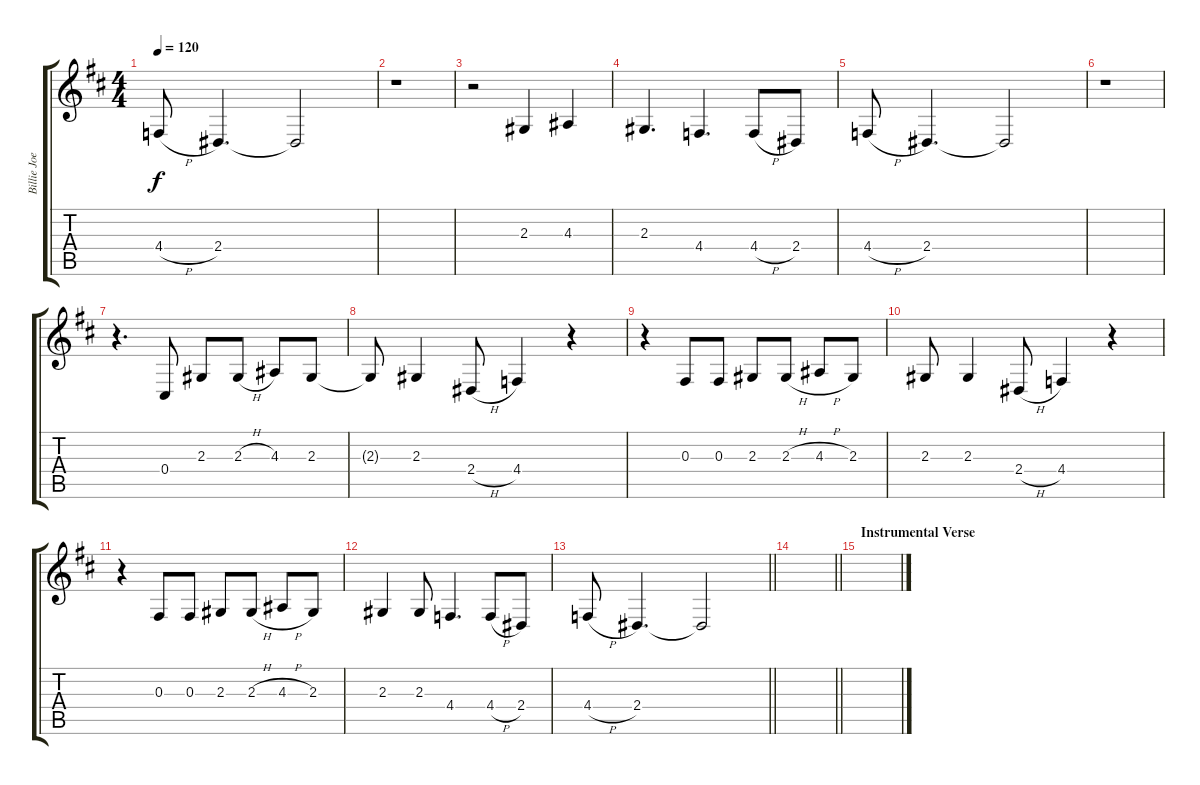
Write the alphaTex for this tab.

\track ("Billie Joe Vocals" "Billie Joe") {instrument trumpet}
\staff {score tabs}
\tuning (Eb4 Bb3 Gb3 Db3 Ab2 Eb2) {hide}
\ts (4 4)
\tempo 120
\clef g2
\ks d
4.4{h}.8{dy f} 2.4.4{d} 2.4{t}.2 |
r.1 |
r.2 2.3.4 4.3.4 |
2.3.4{d} 4.4.4{d} 4.4{h}.8 2.4.8 |
4.4{h}.8 2.4.4{d} 2.4{t}.2 |
r.1 |
r.4{d} 0.4.8 2.3.8 2.3{h}.8 4.3.8 2.3.8 |
2.3{t}.8 2.3.4 2.4{h}.8 4.4.4 r.4 |
r.4 0.3.8 0.3.8 2.3.8 2.3{h}.8 4.3{h}.8 2.3.8 |
2.3.8 2.3.4 2.4{h}.8 4.4.4 r.4 |
r.4 0.3.8 0.3.8 2.3.8 2.3{h}.8 4.3{h}.8 2.3.8 |
2.3.4 2.3.8 4.4.4{d} 4.4{h}.8 2.4.8 |
\barLineRight lightlight
4.4{h}.8 2.4.4{d} 2.4{t}.2 |
\barLineRight lightlight
|
\section ("" "Instrumental Verse")
